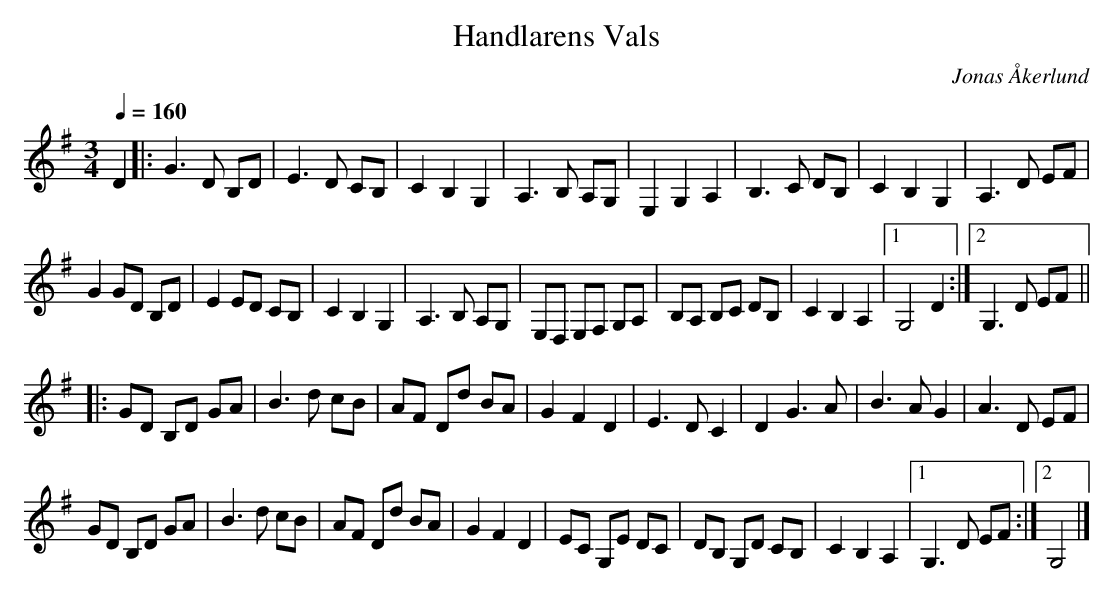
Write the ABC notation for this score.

X:1
T:Handlarens Vals
C:Jonas \AAkerlund
M:3/4
L:1/4
Q:1/4=160
K:Gmaj clef=treble
D |: G>D B,/2D/2 | E>D C/2B,/2 | C B, G, | A,>B, A,/2G,/2 |\
E, G, A, | B,>C D/2B,/2 | C B, G, | A,>D E/2F/2 |
G G/2D/2 B,/2D/2 | E E/2D/2 C/2B,/2 | C B, G, | A,>B, A,/2G,/2 |\
E,/2D,/2 E,/2F,/2 G,/2A,/2 | B,/2A,/2 B,/2C/2 D/2B,/2 | C B, A, | [1 G,2 D :| [2 G,>D E/2F/2 ||
|: G/2D/2 B,/2D/2 G/2A/2 | B>d c/2B/2 | A/2F/2 D/2d/2 B/2A/2 | G F D |\
E>D C | D G>A | B>A G | A>D E/2F/2 |
G/2D/2 B,/2D/2 G/2A/2 | B>d c/2B/2 | A/2F/2 D/2d/2 B/2A/2 | G F D |\
E/2C/2 G,/2E/2 D/2C/2 | D/2B,/2 G,/2D/2 C/2B,/2 | C B, A, | [1 G,>D E/2F/2 :| [2 G,2 |]
